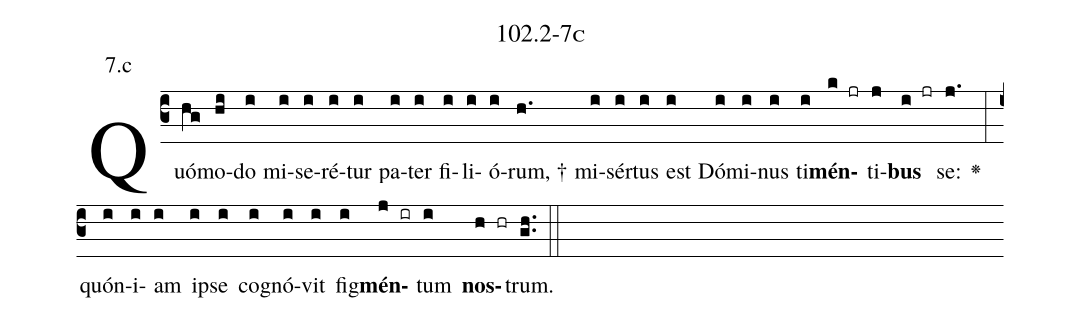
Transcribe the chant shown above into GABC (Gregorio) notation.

name: 102.2-7c;
annotation: 7.c;
%%
(c3)Quó(hg)mo(hi)do(i) mi(i)se(i)ré(i)tur(i) pa(i)ter(i) fi(i)li(i)ó(i)rum, †(h.) mi(i)sér(i)tus(i) est(i) Dó(i)mi(i)nus(i) ti(i)<b>mén</b>(k jr)ti(j)<b>bus</b>(i jr) se:(j.) <v>\greheightstar</v>(:) quón(i)i(i)am(i) ip(i)se(i) co(i)gnó(i)vit(i) fig(i)<b>mén</b>(j ir)tum(i) <b>nos</b>(h hr)trum.(gh..) (::)


%E(i) u(i) o(j) u(i) a(h) e.(gh..) (::)
